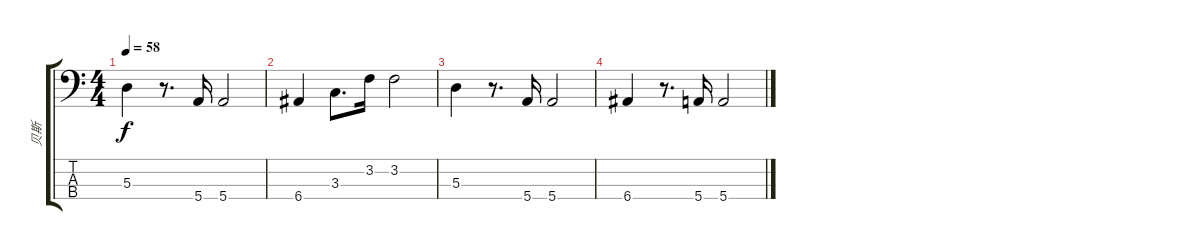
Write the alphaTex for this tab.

\track ("贝斯" "贝斯") {instrument electricbassfinger}
\staff {score tabs}
\tuning (G2 D2 A1 E1) {hide}
\ts (4 4)
\tempo 58
\clef f4
\ks c
5.3.4{dy f} r.8{d} 5.4.16 5.4.2 |
6.4.4 3.3.8{d} 3.2.16 3.2.2 |
5.3.4 r.8{d} 5.4.16 5.4.2 |
6.4.4 r.8{d} 5.4.16 5.4.2
